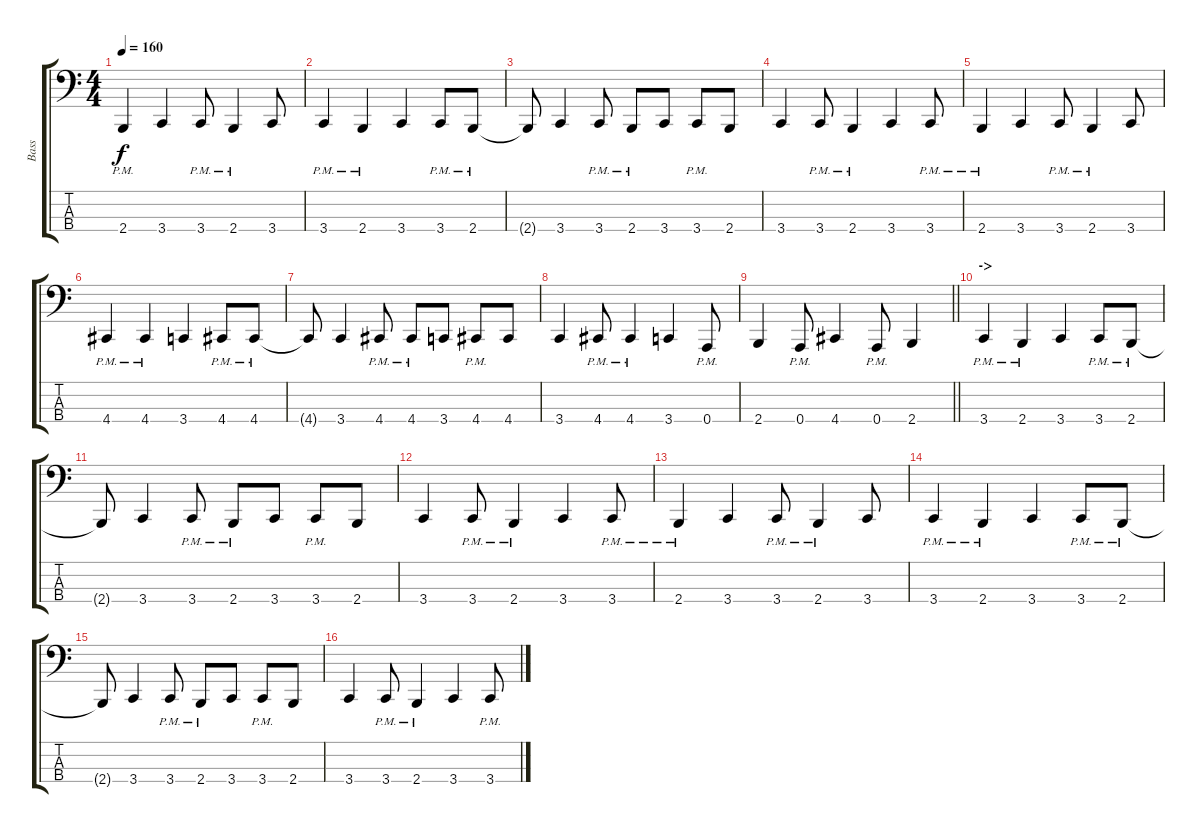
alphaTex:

\track ("Bass" "Bass") {instrument electricbasspick}
\staff {score tabs}
\tuning (D2 A1 E1 A0) {hide}
\ts (4 4)
\tempo 160
\clef f4
\ks c
2.4{pm}.4{dy f} 3.4.4 3.4{pm}.8 2.4{pm}.4 3.4.8 |
3.4{pm}.4 2.4{pm}.4 3.4.4 3.4{pm}.8 2.4{pm}.8 |
2.4{t}.8 3.4.4 3.4{pm}.8 2.4{pm}.8 3.4.8 3.4{pm}.8 2.4.8 |
3.4.4 3.4{pm}.8 2.4{pm}.4 3.4.4 3.4{pm}.8 |
2.4{pm}.4 3.4.4 3.4{pm}.8 2.4{pm}.4 3.4.8 |
4.4{pm}.4 4.4{pm}.4 3.4.4 4.4{pm}.8 4.4{pm}.8 |
4.4{t}.8 3.4.4 4.4{pm}.8 4.4{pm}.8 3.4.8 4.4{pm}.8 4.4.8 |
3.4.4 4.4{pm}.8 4.4{pm}.4 3.4.4 0.4{pm}.8 |
\barLineRight lightlight
2.4.4 0.4{pm}.8 4.4.4 0.4{pm}.8 2.4.4 |
\section ("" "->")
3.4{pm}.4 2.4{pm}.4 3.4.4 3.4{pm}.8 2.4{pm}.8 |
2.4{t}.8 3.4.4 3.4{pm}.8 2.4{pm}.8 3.4.8 3.4{pm}.8 2.4.8 |
3.4.4 3.4{pm}.8 2.4{pm}.4 3.4.4 3.4{pm}.8 |
2.4{pm}.4 3.4.4 3.4{pm}.8 2.4{pm}.4 3.4.8 |
3.4{pm}.4 2.4{pm}.4 3.4.4 3.4{pm}.8 2.4{pm}.8 |
2.4{t}.8 3.4.4 3.4{pm}.8 2.4{pm}.8 3.4.8 3.4{pm}.8 2.4.8 |
3.4.4 3.4{pm}.8 2.4{pm}.4 3.4.4 3.4{pm}.8
